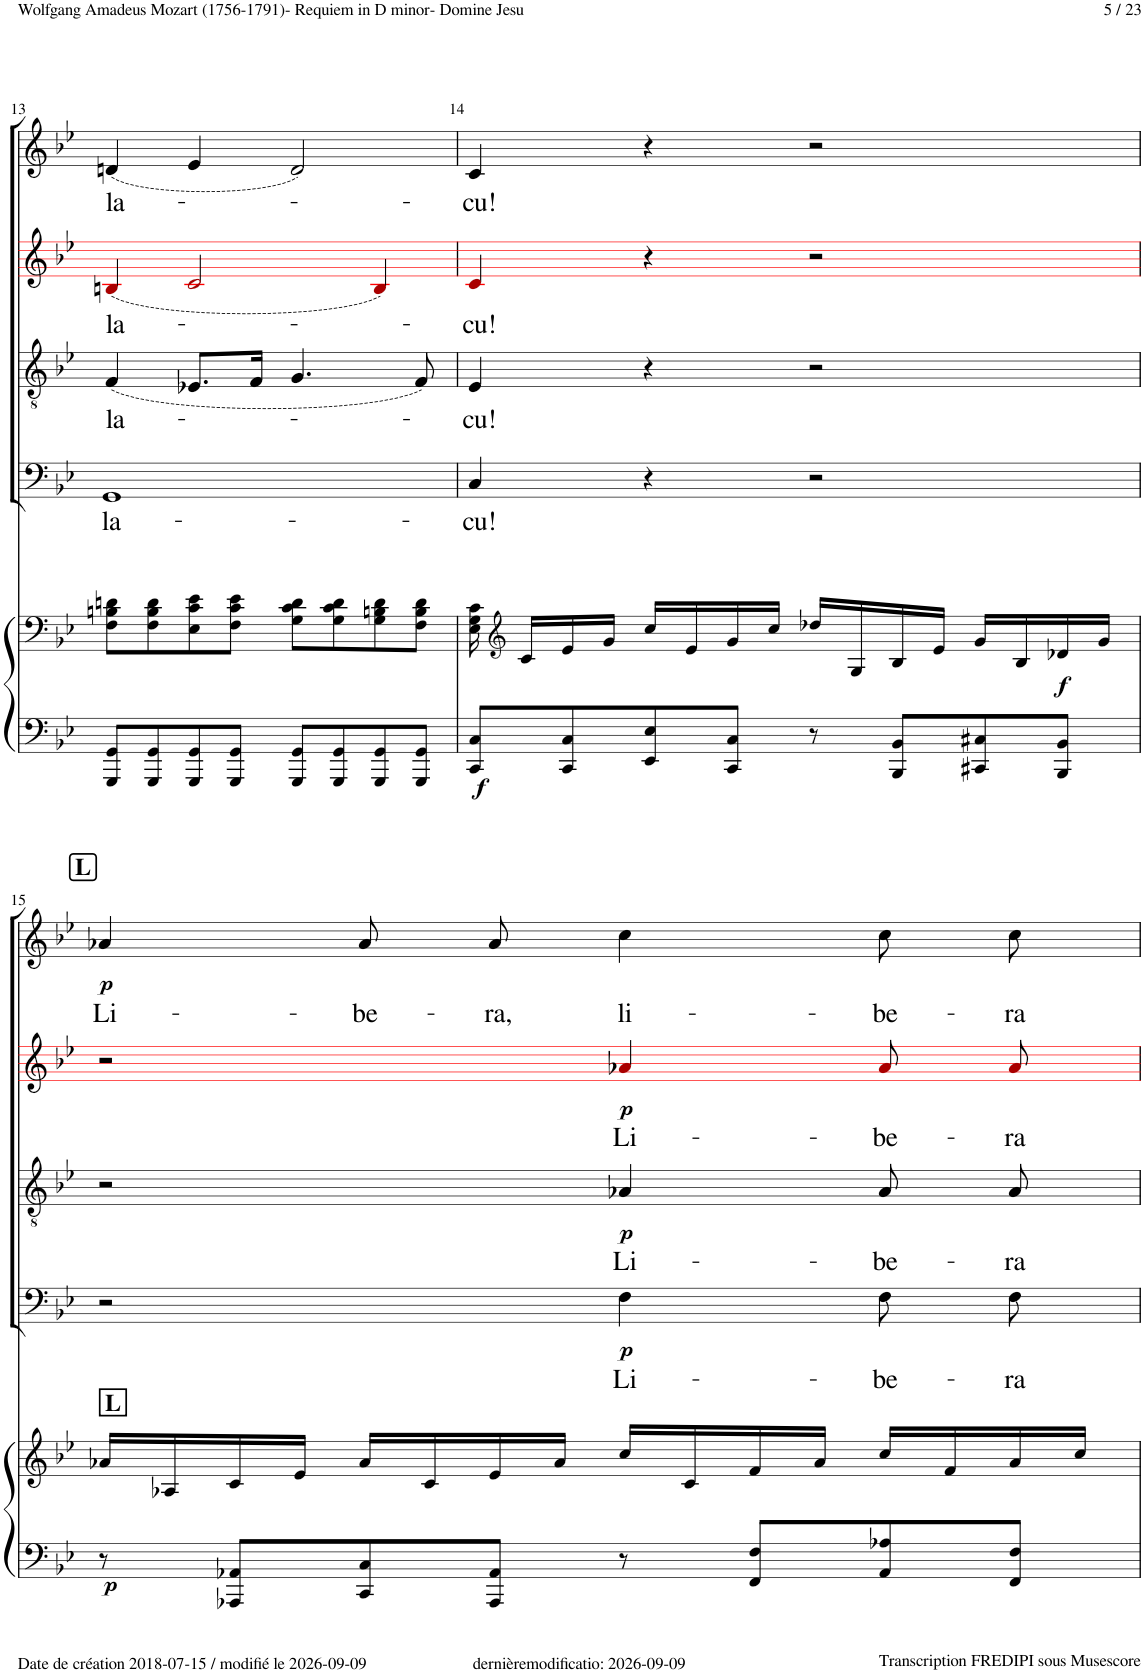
**kern	**kern	**dynam	**kern	**text	**dynam	**kern	**text	**dynam	**kern	**text	**dynam	**kern	**text	**dynam
*part5	*part5	*part5	*part4	*part4	*part4	*part3	*part3	*part3	*part2	*part2	*part2	*part1	*part1	*part1
*staff6	*staff5	*staff5/6	*staff4	*staff4	*staff4	*staff3	*staff3	*staff3	*staff2	*staff2	*staff2	*staff1	*staff1	*staff1
*I"Piano	*	*	*I"Bass	*	*	*I"Tenor	*	*	*I"Alto	*	*	*I"Soprano	*	*
*I'Pno	*	*	*	*	*	*	*	*	*	*	*	*	*	*
!!LO:PB:g=z
*clefF4	*clefF4	*	*clefF4	*	*	*clefGv2	*	*	*clefG2	*	*	*clefG2	*	*
*	*	*	*	*	*	*	*	*	*ITrd1c2	*	*	*	*	*
*k[b-e-]	*k[b-e-]	*	*k[b-e-]	*	*	*k[b-e-]	*	*	*k[b-e-]	*	*	*k[b-e-]	*	*
*M4/4	*M4/4	*	*M4/4	*	*	*M4/4	*	*	*M4/4	*	*	*M4/4	*	*
*met(c)	*met(c)	*	*met(c)	*	*	*met(c)	*	*	*met(c)	*	*	*met(c)	*	*
=13	=13	=13	=13	=13	=13	=13	=13	=13	=13	=13	=13	=13	=13	=13
!	!	!	!	!LO:LY:b	!	!	!LO:LY:b	!	!	!LO:LY:b	!	!	!LO:LY:b	!
8GGG/ 8GG/L	8F\ 8Bn\ 8dn\L	.	1GG!	la-	.	(4F!/	la-	.	(4Bn!i/	la-	.	(4dn!/	la-	.
8GGG/ 8GG/	8F\ 8B\ 8d\	.	.	.	.	.	.	.	.	.	.	.	.	.
8GGG/ 8GG/	8E-\ 8c\ 8e-\	.	.	.	.	8.E-X!/L	.	.	2c!i/	.	.	4e-!/	.	.
8GGG/ 8GG/J	8F\ 8c\ 8e-\J	.	.	.	.	.	.	.	.	.	.	.	.	.
.	.	.	.	.	.	16F!/Jk	.	.	.	.	.	.	.	.
8GGG/ 8GG/L	8G\ 8c\ 8d\L	.	.	.	.	4.G!/	.	.	.	.	.	2d!/)	.	.
8GGG/ 8GG/	8G\ 8c\ 8d\	.	.	.	.	.	.	.	.	.	.	.	.	.
8GGG/ 8GG/	8G\ 8Bn\ 8d\	.	.	.	.	.	.	.	4B!i/)	.	.	.	.	.
8GGG/ 8GG/J	8F\ 8B\ 8d\J	.	.	.	.	8F!/)	.	.	.	.	.	.	.	.
=14	=14	=14	=14	=14	=14	=14	=14	=14	=14	=14	=14	=14	=14	=14
!	!	!LO:DY:b=2	!	!LO:LY:b	!	!	!LO:LY:b	!	!	!LO:LY:b	!	!	!LO:LY:b	!
8CC/ 8C/L	16E-\ 16G\ 16c\	f	4C!/	-cu!	.	4E-!/	-cu!	.	4c!i/	-cu!	.	4c!/	-cu!	.
*	*clefG2	*	*	*	*	*	*	*	*	*	*	*	*	*
.	16c/LL	.	.	.	.	.	.	.	.	.	.	.	.	.
8CC/ 8C/	16e-/	.	.	.	.	.	.	.	.	.	.	.	.	.
.	16g/JJ	.	.	.	.	.	.	.	.	.	.	.	.	.
8EE-/ 8E-/	16cc/LL	.	4r	.	.	4r	.	.	4r	.	.	4r	.	.
.	16e-/	.	.	.	.	.	.	.	.	.	.	.	.	.
8CC/ 8C/J	16g/	.	.	.	.	.	.	.	.	.	.	.	.	.
.	16cc/JJ	.	.	.	.	.	.	.	.	.	.	.	.	.
8r	16dd-X/LL	.	2r	.	.	2r	.	.	2r	.	.	2r	.	.
.	16G/	.	.	.	.	.	.	.	.	.	.	.	.	.
8BBB-/ 8BB-/L	16B-/	.	.	.	.	.	.	.	.	.	.	.	.	.
.	16e-/JJ	.	.	.	.	.	.	.	.	.	.	.	.	.
8CC#X/ 8C#X/	16g/LL	.	.	.	.	.	.	.	.	.	.	.	.	.
.	16B-/	.	.	.	.	.	.	.	.	.	.	.	.	.
!	!	!LO:DY:b	!	!	!	!	!	!	!	!	!	!	!	!
8BBB-/ 8BB-/J	16d-X/	f	.	.	.	.	.	.	.	.	.	.	.	.
.	16g/JJ	.	.	.	.	.	.	.	.	.	.	.	.	.
!!LO:LB:g=z
!!LO:REH:place=s1:a:B:cj:fs=14:t=L
=15	=15	=15	=15	=15	=15	=15	=15	=15	=15	=15	=15	=15	=15	=15
!	!LO:TX:a:B:t=L	!	!	!	!	!	!	!	!	!	!	!	!	!
!	!	!LO:DY:b=2	!	!	!	!	!	!	!	!	!	!	!LO:LY:b	!LO:DY:b
8r	16a-X/LL	p	2r	.	.	2r	.	.	2r	.	.	4a-X!/	Li-	p
.	16A-X/	.	.	.	.	.	.	.	.	.	.	.	.	.
8AAA-X/ 8AA-X/L	16c/	.	.	.	.	.	.	.	.	.	.	.	.	.
.	16e-/JJ	.	.	.	.	.	.	.	.	.	.	.	.	.
!	!	!	!	!	!	!	!	!	!	!	!	!	!LO:LY:b	!
8CC/ 8C/	16a-/LL	.	.	.	.	.	.	.	.	.	.	8a-!/L	-be-	.
.	16c/	.	.	.	.	.	.	.	.	.	.	.	.	.
!	!	!	!	!	!	!	!	!	!	!	!	!	!LO:LY:b	!
8AAA-/ 8AA-/J	16e-/	.	.	.	.	.	.	.	.	.	.	8a-!/J	-ra,	.
.	16a-/JJ	.	.	.	.	.	.	.	.	.	.	.	.	.
!	!	!	!	!LO:LY:b	!LO:DY:b	!	!LO:LY:b	!LO:DY:b	!	!LO:LY:b	!LO:DY:b	!	!LO:LY:b	!
8r	16cc/LL	.	4F!\	Li-	p	4A-X!/	Li-	p	4a-X!i/	Li-	p	4cc!\	li-	.
.	16c/	.	.	.	.	.	.	.	.	.	.	.	.	.
8FF/ 8F/L	16f/	.	.	.	.	.	.	.	.	.	.	.	.	.
.	16a-/JJ	.	.	.	.	.	.	.	.	.	.	.	.	.
!	!	!	!	!LO:LY:b	!	!	!LO:LY:b	!	!	!LO:LY:b	!	!	!LO:LY:b	!
8AA-/ 8A-X/	16cc/LL	.	8F!\L	-be-	.	8A-!/	-be-	.	8a-!i/L	-be-	.	8cc!\L	-be-	.
.	16f/	.	.	.	.	.	.	.	.	.	.	.	.	.
!	!	!	!	!LO:LY:b	!	!	!LO:LY:b	!	!	!LO:LY:b	!	!	!LO:LY:b	!
8FF/ 8F/J	16a-/	.	8F!\J	-ra	.	8A-!/	-ra	.	8a-!i/J	-ra	.	8cc!\J	-ra	.
.	16cc/JJ	.	.	.	.	.	.	.	.	.	.	.	.	.
=	=	=	=	=	=	=	=	=	=	=	=	=	=	=
*-	*-	*-	*-	*-	*-	*-	*-	*-	*-	*-	*-	*-	*-	*-
